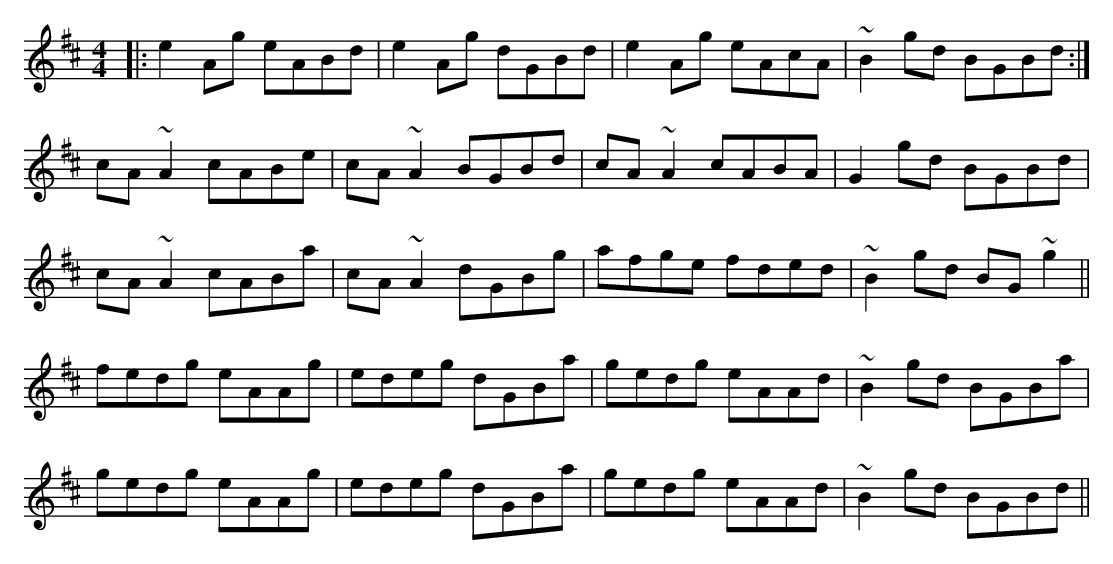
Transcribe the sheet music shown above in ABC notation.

X:1
M:4/4
K:Amix
|:e2Ag eABd|e2Ag dGBd|e2Ag eAcA|~B2gd BGBd:|
cA~A2 cABe|cA~A2 BGBd|cA~A2 cABA|G2gd BGBd|
cA~A2 cABa|cA~A2 dGBg|afge fded|~B2gd BG~g2||
fedg eAAg|edeg dGBa|gedg eAAd|~B2gd BGBa|
gedg eAAg|edeg dGBa|gedg eAAd|~B2gd BGBd||
